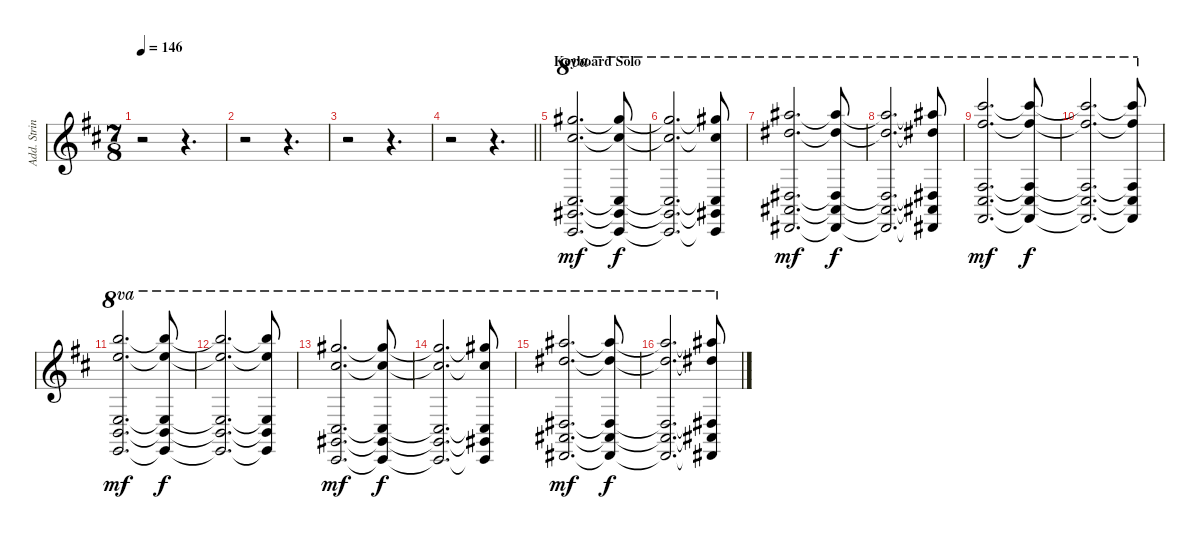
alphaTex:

\track ("Add. Strings" "Add. Strin") {instrument stringensemble1}
\staff {score}
\tuning (Ab4 Eb4 G3 D3 A2 E2 B1) {hide}
\ts (7 8)
\tempo 146
\clef g2
\ks bminor
r.2{dy mf} r.4{d} |
r.2 r.4{d} |
r.2 r.4{d} |
\barLineRight lightlight
r.2 r.4{d} |
\section ("" "Keyboard Solo")
(24.1 22.2 16.5 16.6 14.7).2{d ot 8va volume 12} (24.1{t} 22.2{t} 16.5{t} 16.6{t} 14.7{t}).8{ot 8va dy f} |
(24.1{t} 22.2{t} 16.5{t} 16.6{t} 14.7{t}).2{d ot 8va} (24.1{t} 22.2{t} 16.5{t} 16.6{t} 14.7{t}).8{ot 8va} |
(26.1 24.2 18.5 18.6 16.7).2{d ot 8va dy mf} (26.1{t} 24.2{t} 18.5{t} 18.6{t} 16.7{t}).8{ot 8va dy f} |
(26.1{t} 24.2{t} 18.5{t} 18.6{t} 16.7{t}).2{d ot 8va} (26.1{t} 24.2{t} 18.5{t} 18.6{t} 16.7{t}).8{ot 8va} |
(29.1 27.2 21.5 21.6 19.7).2{d ot 8va dy mf} (29.1{t} 27.2{t} 21.5{t} 21.6{t} 19.7{t}).8{ot 8va dy f} |
(29.1{t} 27.2{t} 21.5{t} 21.6{t} 19.7{t}).2{d ot 8va} (29.1{t} 27.2{t} 21.5{t} 21.6{t} 19.7{t}).8{ot 8va} |
(27.1 25.2 19.5 19.6 17.7).2{d ot 8va dy mf} (27.1{t} 25.2{t} 19.5{t} 19.6{t} 17.7{t}).8{ot 8va dy f} |
(27.1{t} 25.2{t} 19.5{t} 19.6{t} 17.7{t}).2{d ot 8va} (27.1{t} 25.2{t} 19.5{t} 19.6{t} 17.7{t}).8{ot 8va} |
(24.1 22.2 16.5 16.6 14.7).2{d ot 8va dy mf} (24.1{t} 22.2{t} 16.5{t} 16.6{t} 14.7{t}).8{ot 8va dy f} |
(24.1{t} 22.2{t} 16.5{t} 16.6{t} 14.7{t}).2{d ot 8va} (24.1{t} 22.2{t} 16.5{t} 16.6{t} 14.7{t}).8{ot 8va} |
(26.1 24.2 18.5 18.6 16.7).2{d ot 8va dy mf} (26.1{t} 24.2{t} 18.5{t} 18.6{t} 16.7{t}).8{ot 8va dy f} |
(26.1{t} 24.2{t} 18.5{t} 18.6{t} 16.7{t}).2{d ot 8va} (26.1{t} 24.2{t} 18.5{t} 18.6{t} 16.7{t}).8{ot 8va}
